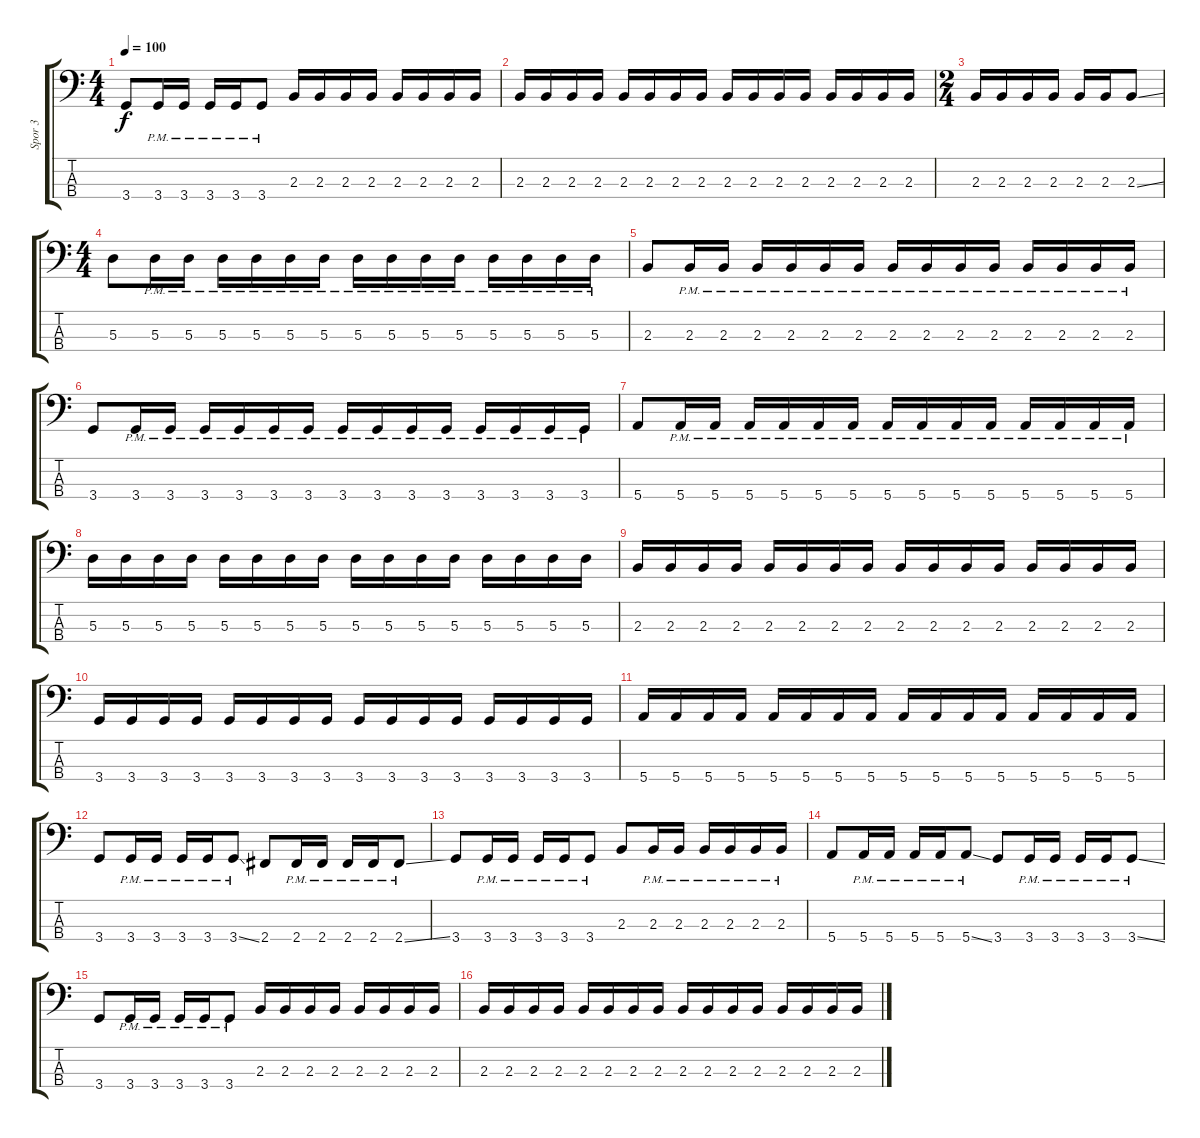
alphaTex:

\track ("Spor 3" "Spor 3") {instrument overdrivenguitar}
\staff {score tabs}
\tuning (G2 D2 A1 E1) {hide}
\ts (4 4)
\tempo 100
\clef f4
\ks c
3.4.8{dy f} 3.4{pm}.16 3.4{pm}.16 3.4{pm}.16 3.4{pm}.16 3.4{pm}.8 2.3.16 2.3.16 2.3.16 2.3.16 2.3.16 2.3.16 2.3.16 2.3.16 |
2.3.16 2.3.16 2.3.16 2.3.16 2.3.16 2.3.16 2.3.16 2.3.16 2.3.16 2.3.16 2.3.16 2.3.16 2.3.16 2.3.16 2.3.16 2.3.16 |
\ts (2 4)
2.3.16 2.3.16 2.3.16 2.3.16 2.3.16 2.3.16 2.3{ss}.8 |
\ts (4 4)
5.3.8 5.3{pm}.16 5.3{pm}.16 5.3{pm}.16 5.3{pm}.16 5.3{pm}.16 5.3{pm}.16 5.3{pm}.16 5.3{pm}.16 5.3{pm}.16 5.3{pm}.16 5.3{pm}.16 5.3{pm}.16 5.3{pm}.16 5.3{pm}.16 |
2.3.8 2.3{pm}.16 2.3{pm}.16 2.3{pm}.16 2.3{pm}.16 2.3{pm}.16 2.3{pm}.16 2.3{pm}.16 2.3{pm}.16 2.3{pm}.16 2.3{pm}.16 2.3{pm}.16 2.3{pm}.16 2.3{pm}.16 2.3{pm}.16 |
3.4.8 3.4{pm}.16 3.4{pm}.16 3.4{pm}.16 3.4{pm}.16 3.4{pm}.16 3.4{pm}.16 3.4{pm}.16 3.4{pm}.16 3.4{pm}.16 3.4{pm}.16 3.4{pm}.16 3.4{pm}.16 3.4{pm}.16 3.4{pm}.16 |
5.4.8 5.4{pm}.16 5.4{pm}.16 5.4{pm}.16 5.4{pm}.16 5.4{pm}.16 5.4{pm}.16 5.4{pm}.16 5.4{pm}.16 5.4{pm}.16 5.4{pm}.16 5.4{pm}.16 5.4{pm}.16 5.4{pm}.16 5.4{pm}.16 |
5.3.16 5.3.16 5.3.16 5.3.16 5.3.16 5.3.16 5.3.16 5.3.16 5.3.16 5.3.16 5.3.16 5.3.16 5.3.16 5.3.16 5.3.16 5.3.16 |
2.3.16 2.3.16 2.3.16 2.3.16 2.3.16 2.3.16 2.3.16 2.3.16 2.3.16 2.3.16 2.3.16 2.3.16 2.3.16 2.3.16 2.3.16 2.3.16 |
3.4.16 3.4.16 3.4.16 3.4.16 3.4.16 3.4.16 3.4.16 3.4.16 3.4.16 3.4.16 3.4.16 3.4.16 3.4.16 3.4.16 3.4.16 3.4.16 |
5.4.16 5.4.16 5.4.16 5.4.16 5.4.16 5.4.16 5.4.16 5.4.16 5.4.16 5.4.16 5.4.16 5.4.16 5.4.16 5.4.16 5.4.16 5.4.16 |
3.4.8 3.4{pm}.16 3.4{pm}.16 3.4{pm}.16 3.4{pm}.16 3.4{ss pm}.8 2.4.8 2.4{pm}.16 2.4{pm}.16 2.4{pm}.16 2.4{pm}.16 2.4{ss pm}.8 |
3.4.8 3.4{pm}.16 3.4{pm}.16 3.4{pm}.16 3.4{pm}.16 3.4{pm}.8 2.3.8 2.3{pm}.16 2.3{pm}.16 2.3{pm}.16 2.3{pm}.16 2.3{pm}.16 2.3{pm}.16 |
5.4.8 5.4{pm}.16 5.4{pm}.16 5.4{pm}.16 5.4{pm}.16 5.4{ss pm}.8 3.4.8 3.4{pm}.16 3.4{pm}.16 3.4{pm}.16 3.4{pm}.16 3.4{ss pm}.8 |
3.4.8 3.4{pm}.16 3.4{pm}.16 3.4{pm}.16 3.4{pm}.16 3.4{pm}.8 2.3.16 2.3.16 2.3.16 2.3.16 2.3.16 2.3.16 2.3.16 2.3.16 |
2.3.16 2.3.16 2.3.16 2.3.16 2.3.16 2.3.16 2.3.16 2.3.16 2.3.16 2.3.16 2.3.16 2.3.16 2.3.16 2.3.16 2.3.16 2.3.16
